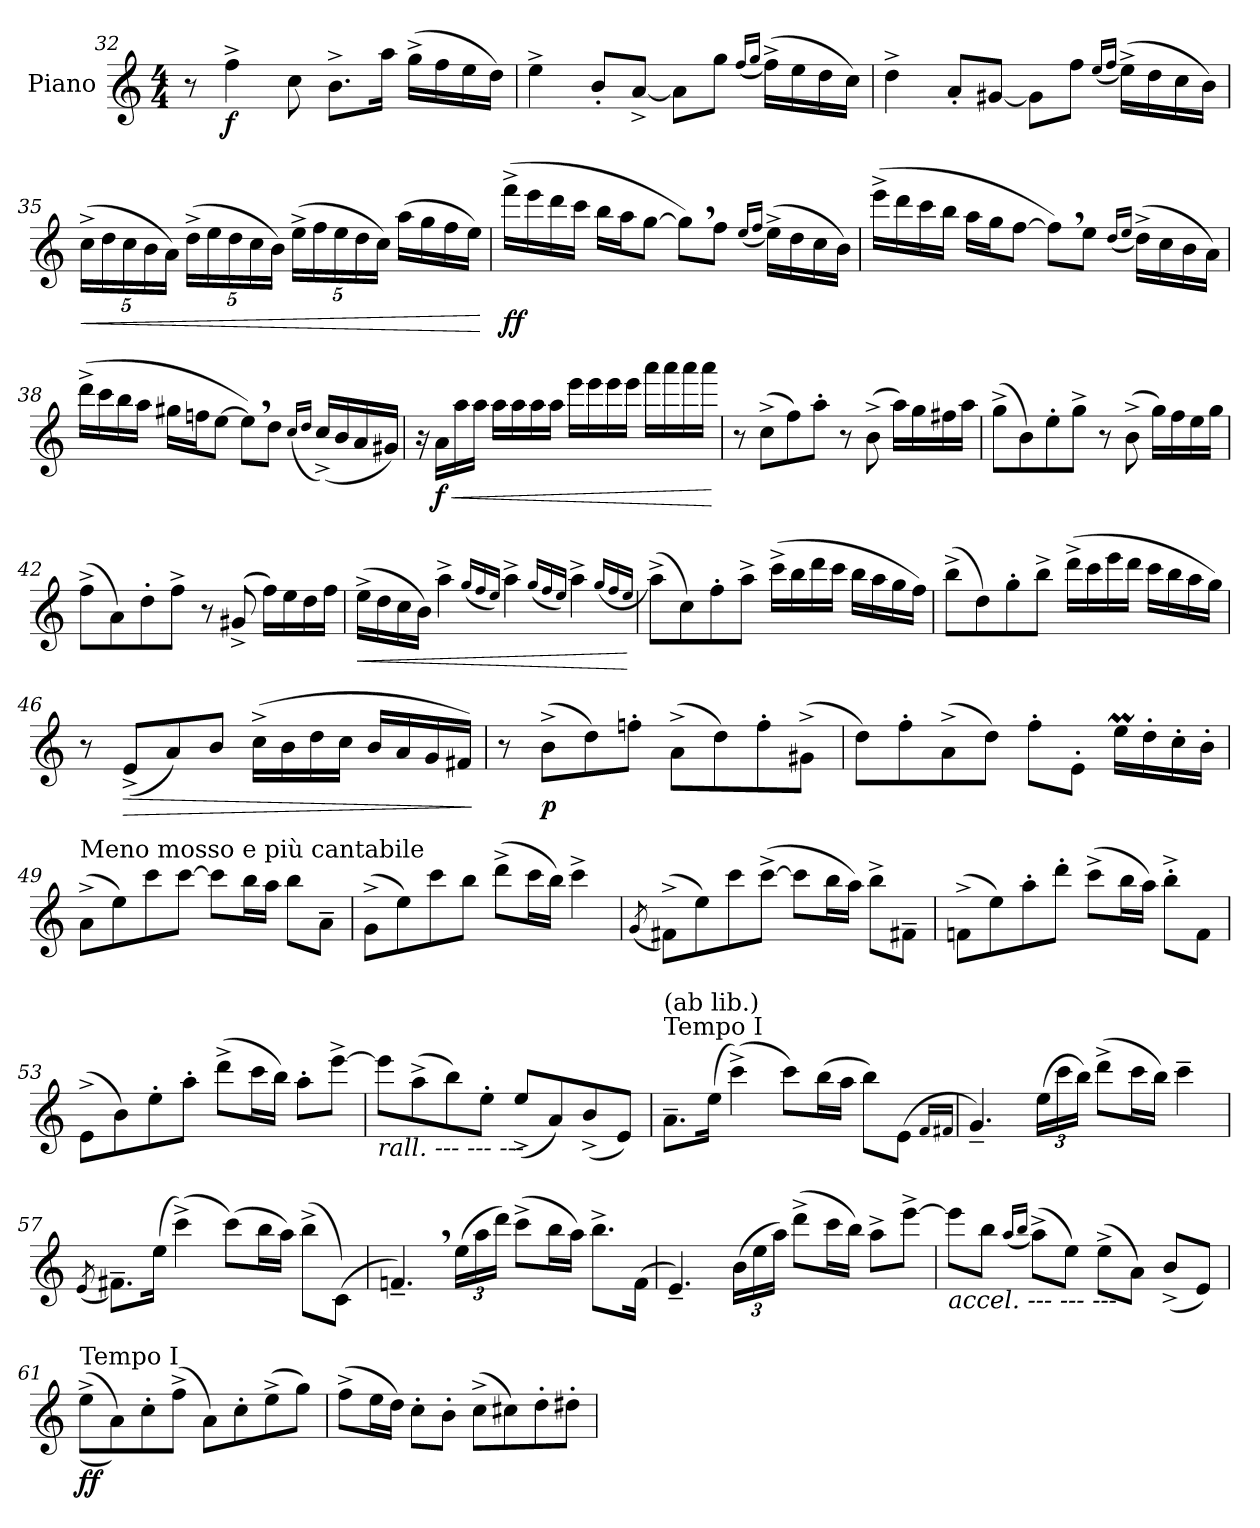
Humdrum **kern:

**kern	**dynam
*part1	*part1
*staff1	*staff1
*I"Piano	*
*I'Pno.	*
*clefG2	*
*k[]	*
*M4/4	*
=32	=32
8r	.
!	!LO:DY:b
4ff^\	f
8cc\	.
8.b^\L	.
16aa\Jk	.
(16gg^\LL	.
16ff\	.
16ee\	.
16dd\JJ)	.
=33	=33
4ee^\	.
8b'/L	.
[8a^/J	.
8a\L]	.
8gg\J	.
(16qff/LL	.
16qgg/JJ	.
(16ff^\LL)	.
16ee\	.
16dd\	.
16cc\JJ)	.
!!LO:PB:g=z
=34	=34
4dd^\	.
8a'/L	.
[8g#X/J	.
8g#\L]	.
8ff\J	.
(16qee/LL	.
16qff/JJ	.
(16ee^\LL)	.
16dd\	.
16cc\	.
16b\JJ)	.
=35	=35
*Xbrackettup	*
!	!LO:HP:b
(20cc^\LL	<
20dd\	.
20cc\	.
20b\	.
20a\JJ)	.
(20dd^\LL	.
20ee\	.
20dd\	.
20cc\	.
20b\JJ)	.
(20ee^\LL	.
20ff\	.
20ee\	.
20dd\	.
20cc\JJ)	.
(16aa\LL	.
16gg\	.
16ff\	.
16ee\JJ)	.
.	[
=36	=36
!	!LO:DY:b
(16fff^\LL	ff
16eee\	.
16ddd\	.
16ccc\JJ	.
16bb\LL	.
16aa\J	.
[8gg\J	.
8gg,\L])	.
8ff\J	.
(16qee/LL	.
16qff/JJ	.
(16ee^\LL)	.
16dd\	.
16cc\	.
16b\JJ)	.
!!LO:LB:g=z
=37	=37
(16eee^\LL	.
16ddd\	.
16ccc\	.
16bb\JJ	.
16aa\LL	.
16gg\J	.
[8ff\J	.
8ff,\L])	.
8ee\J	.
(16qdd/LL	.
16qee/JJ	.
(16dd^\LL)	.
16cc\	.
16b\	.
16a\JJ)	.
=38	=38
(16ddd^\LL	.
16ccc\	.
16bb\	.
16aa\JJ	.
16gg#X\LL	.
16ffn\J	.
[8ee\J	.
8ee,\L])	.
8dd\J	.
(16qcc/LL	.
16qdd/JJ	.
(16cc^/LL)	.
16b/	.
16a/	.
16g#X/JJ)	.
!!LO:LB:g=z
=39	=39
16r	.
!	!LO:HP:b
!	!LO:DY:n=1:b
16a\LL	< f
16aa\	.
16aa\JJ	.
16aa\LL	.
16aa\	.
16aa\	.
16aa\JJ	.
16eee\LL	.
16eee\	.
16eee\	.
16eee\JJ	.
16aaa\LL	.
16aaa\	.
16aaa\	.
16aaa\JJ	.
.	[
=40	=40
8r	.
(8cc^\L	.
8ff\)	.
8aa'\J	.
8r	.
(8b^\	.
16aa\LL)	.
16gg\	.
16ff#X\	.
16aa\JJ	.
=41	=41
(8gg^\L	.
8b\)	.
8ee'\	.
8gg^\J	.
8r	.
(8b^\	.
16gg\LL)	.
16ff\	.
16ee\	.
16gg\JJ	.
!!LO:LB:g=z
=42	=42
(8ff^\L	.
8a\)	.
8dd'\	.
8ff^\J	.
8r	.
(8g#X^/	.
16ff\LL)	.
16ee\	.
16dd\	.
16ff\JJ	.
=43	=43
!	!LO:HP:b
(16ee^\LL	<
16dd\	.
16cc\	.
16b\JJ)	.
4aa^\	.
(16qgg/LL	.
16qff/	.
16qee/JJ)	.
4aa^\	.
(16qgg/LL	.
16qff/	.
16qee/JJ)	.
4aa^\	.
(16qgg/LL	.
16qff/	.
16qee/JJ	.
.	[
=44	=44
(8aa^\L)	.
8cc\)	.
8ff'\	.
8aa^\J	.
(16ccc^\LL	.
16bb\	.
16ddd\	.
16ccc\JJ	.
16bb\LL	.
16aa\	.
16gg\	.
16ff\JJ)	.
!!LO:LB:g=z
=45	=45
(8bb^\L	.
8dd\)	.
8gg'\	.
8bb^\J	.
(16ddd^\LL	.
16ccc\	.
16eee\	.
16ddd\JJ	.
16ccc\LL	.
16bb\	.
16aa\	.
16gg\JJ)	.
=46	=46
8r	.
!	!LO:HP:b
(8e^/L	>
8a/)	.
8b/J	.
(16cc^\LL	.
16b\	.
16dd\	.
16cc\JJ	.
16b/LL	.
16a/	.
16g/	.
16f#X/JJ)	.
.	]
=47	=47
8r	.
!	!LO:DY:b
(8b^\L	p
8dd\)	.
8ffn'\J	.
(8a^\L	.
8dd\)	.
8ff'\	.
(8g#X^\J	.
=48	=48
8dd\L)	.
8ff'\	.
(8a^\	.
8dd\J)	.
8ff'\L	.
8e'\J	.
16eem\LL	.
16dd'\	.
16cc'\	.
16b'\JJ	.
!!LO:LB:g=z
=49	=49
!LO:TX:a:t=Meno mosso e più cantabile	!
(8a^\L	.
8ee\)	.
8ccc\	.
[8ccc\J	.
8ccc\L]	.
16bb\L	.
16aa\JJ	.
8bb\L	.
8a~\J	.
=50	=50
(8g^\L	.
8ee\)	.
8ccc\	.
8bb\J	.
(8ddd^\L	.
16ccc\L	.
16bb\JJ)	.
4ccc^\	.
=51	=51
(8qg/	.
(8f#X^\L)	.
8ee\)	.
8ccc\	.
([8ccc^\J	.
8ccc\L]	.
16bb\L	.
16aa\JJ)	.
8bb^\L	.
8f#X~\J	.
=52	=52
(8fn^\L	.
8ee\)	.
8aa'\	.
8ddd'\J	.
(8ccc^\L	.
16bb\L	.
16aa\JJ)	.
8bb'^\L	.
8f\J	.
!!LO:LB:g=z
=53	=53
(8e^\L	.
8b\)	.
8ee'\	.
8aa'\J	.
(8ddd^\L	.
16ccc\L	.
16bb\JJ)	.
8aa'\L	.
[8eee^\J	.
=54	=54
!LO:TX:b:i:t=rall. --- --- ---	!
8eee\L]	.
(8aa^\	.
8bb\)	.
8ee'\J	.
(8ee^/L	.
8a/)	.
(8b^/	.
8e/J)	.
=55	=55
!LO:TX:a:t=Tempo I	!
!LO:TX:a:t=(ab lib.)	!
8.a~\L	.
(16ee\Jk	.
(4ccc^\)	.
8ccc\L)	.
(16bb\L	.
16aa\JJ	.
8bb\L)	.
(8e\J	.
16qf/LL	.
16qf#X/JJ	.
=56	=56
4.g~/)	.
(24ee\LL	.
24ccc\	.
24bb\JJ)	.
(8ddd^\L	.
16ccc\L	.
16bb\JJ)	.
4ccc~\	.
!!LO:LB:g=z
=57	=57
(8qe/	.
8.f#X~\L)	.
(16ee\Jk	.
(4ccc^\)	.
(8ccc\L)	.
16bb\L	.
16aa\JJ)	.
(8bb^\L	.
(8c\J)	.
=58	=58
4.fn~,/)	.
(24ee\LL	.
24aa\	.
24ddd\JJ)	.
(8ccc^\L	.
16bb\L	.
16aa\JJ)	.
8.bb^\L	.
(16f\Jk	.
=59	=59
4.e~/)	.
(24b\LL	.
24ee\	.
24aa\JJ)	.
(8ddd^\L	.
16ccc\L	.
16bb\JJ)	.
8aa^\L	.
[8eee^\J	.
!!LO:LB:g=z
=60	=60
!LO:TX:b:i:t=accel. --- --- ---	!
8eee\L]	.
8bb\J	.
(16qaa/LL	.
16qbb/JJ	.
(8aa^\L)	.
8ee\J)	.
(8ee^\L	.
8a\J)	.
(8b^/L	.
8e/J)	.
=61	=61
!LO:TX:a:t=Tempo I	!
!	!LO:DY:b
((8ee^\L	ff
8a\))	.
8cc'\	.
(8ff^\J	.
8a\L)	.
8cc'\	.
(8ee^\	.
8gg\J)	.
=62	=62
(8ff^\L	.
16ee\L	.
16dd\JJ)	.
8cc'\L	.
8b'\J	.
(8cc^\L	.
8cc#X\)	.
8dd'\	.
8dd#X'\J	.
=	=
*-	*-
